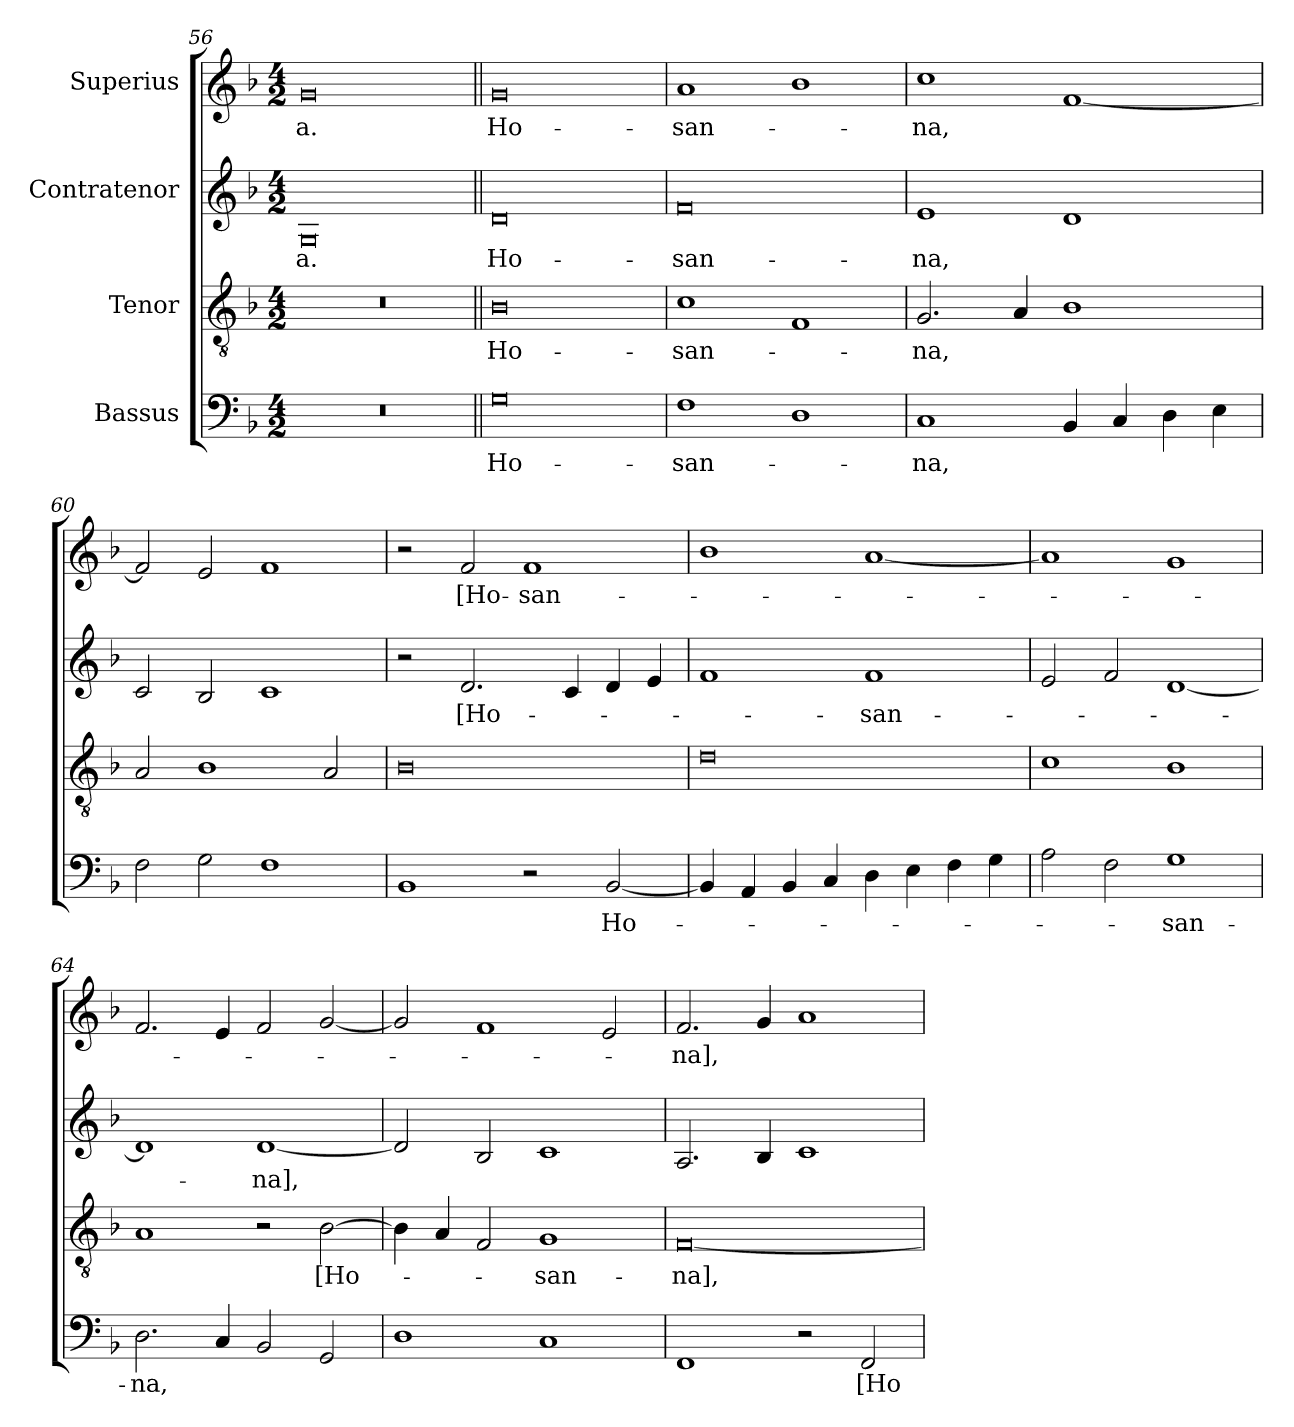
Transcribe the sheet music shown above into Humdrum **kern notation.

**kern	**text	**kern	**text	**kern	**text	**kern	**text
*part4	*part4	*part3	*part3	*part2	*part2	*part1	*part1
*staff4	*staff4	*staff3	*staff3	*staff2	*staff2	*staff1	*staff1
*I"Bassus	*	*I"Tenor	*	*I"Contratenor	*	*I"Superius	*
*clefF4	*	*clefGv2	*	*clefG2	*	*clefG2	*
*k[b-]	*	*k[b-]	*	*k[b-]	*	*k[b-]	*
*M4/2	*	*M4/2	*	*M4/2	*	*M4/2	*
=56	=56	=56	=56	=56	=56	=56	=56
0r	.	0r	.	0G/	-a.	0g/	-a.
=57||	=57||	=57||	=57||	=57||	=57||	=57||	=57||
0G\	Ho-	0B-\	Ho-	0d/	Ho-	0g/	Ho-
=58	=58	=58	=58	=58	=58	=58	=58
1F\	-san-	1c\	-san-	0f/	-san-	1a/	-san-
1D\	.	1F/	.	.	.	1b-\	.
=59	=59	=59	=59	=59	=59	=59	=59
1C/	-na,	2.G/	-na,	1e/	-na,	1cc\	-na,
.	.	4A/	.	.	.	.	.
4BB-/	.	1B-\	.	1d/	.	[1f/	.
4C/	.	.	.	.	.	.	.
4D\	.	.	.	.	.	.	.
4E\	.	.	.	.	.	.	.
=60	=60	=60	=60	=60	=60	=60	=60
2F\	.	2A/	.	2c/	.	2f/]	.
2G\	.	1B-\	.	2B-/	.	2e/	.
1F\	.	.	.	1c/	.	1f/	.
.	.	2A/	.	.	.	.	.
=61	=61	=61	=61	=61	=61	=61	=61
1BB-/	.	0B-\	.	2r	.	2r	.
.	.	.	.	2.d/	[Ho-	2f/	[Ho-
2r	.	.	.	.	.	1f/	-san-
.	.	.	.	4c/	.	.	.
[2BB-/	Ho-	.	.	4d/	.	.	.
.	.	.	.	4e/	.	.	.
=62	=62	=62	=62	=62	=62	=62	=62
4BB-/]	.	0d\	.	1f/	.	1b-\	.
4AA/	.	.	.	.	.	.	.
4BB-/	.	.	.	.	.	.	.
4C/	.	.	.	.	.	.	.
4D\	.	.	.	1f/	-san-	[1a/	.
4E\	.	.	.	.	.	.	.
4F\	.	.	.	.	.	.	.
4G\	.	.	.	.	.	.	.
=63	=63	=63	=63	=63	=63	=63	=63
2A\	.	1c\	.	2e/	.	1a/]	.
2F\	.	.	.	2f/	.	.	.
1G\	-san-	1B-\	.	[1d/	.	1g/	.
=64	=64	=64	=64	=64	=64	=64	=64
2.D\	-na,	1A/	.	1d/]	.	2.f/	.
4C/	.	.	.	.	.	4e/	.
2BB-/	.	2r	.	[1d/	-na],	2f/	.
2GG/	.	[2B-\	[Ho-	.	.	[2g/	.
=65	=65	=65	=65	=65	=65	=65	=65
1D\	.	4B-\]	.	2d/]	.	2g/]	.
.	.	4A/	.	.	.	.	.
.	.	2F/	.	2B-/	.	1f/	.
1C/	.	1G/	-san-	1c/	.	.	.
.	.	.	.	.	.	2e/	.
=66	=66	=66	=66	=66	=66	=66	=66
1FF/	.	[0F/	-na],	2.A/	.	2.f/	-na],
.	.	.	.	4B-/	.	4g/	.
2r	.	.	.	1c/	.	1a/	.
2FF/	[Ho-	.	.	.	.	.	.
=	=	=	=	=	=	=	=
*-	*-	*-	*-	*-	*-	*-	*-
